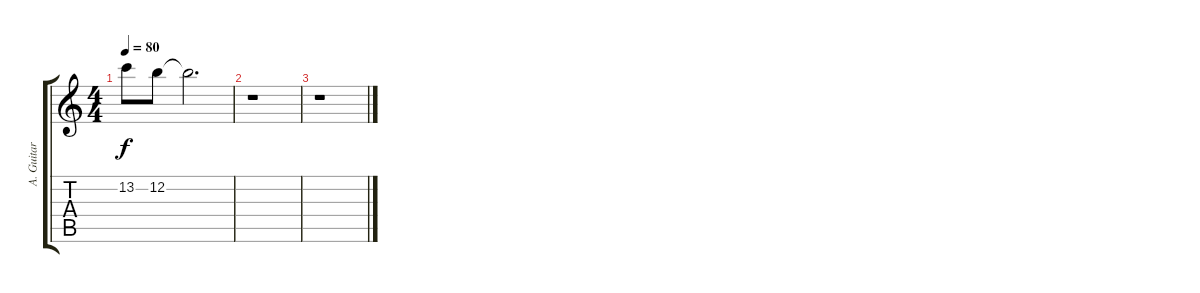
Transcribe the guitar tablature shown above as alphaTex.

\track ("A. Guitar II" "A. Guitar ") {instrument acousticguitarsteel}
\staff {score tabs}
\tuning (E4 B3 G3 D3 A2 E2) {hide}
\ts (4 4)
\tempo 80
\clef g2
\ks c
13.2.8{dy f} 12.2.8 12.2{t}.2{d} |
r.1 |
r.1
